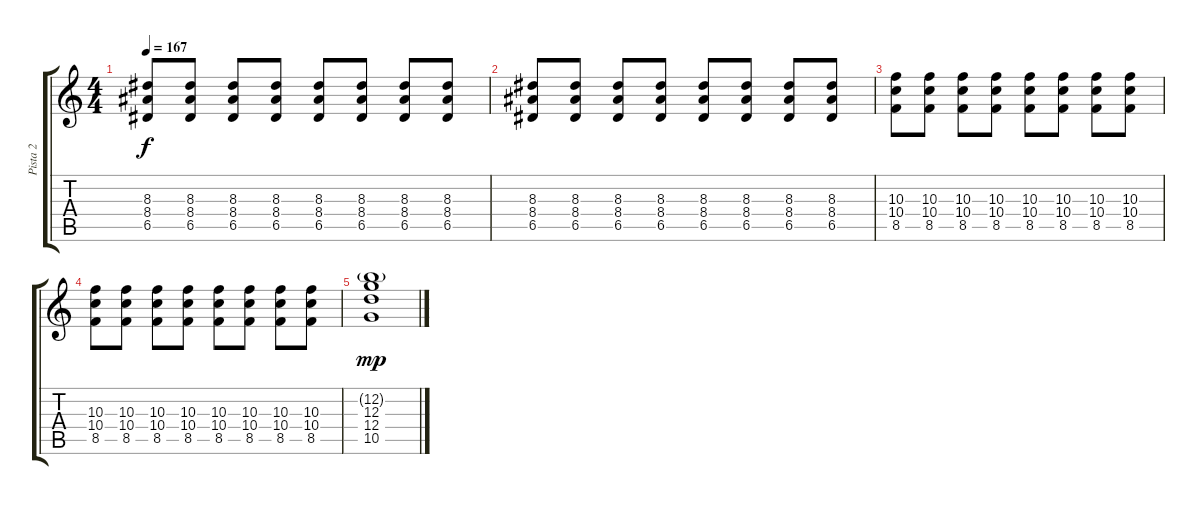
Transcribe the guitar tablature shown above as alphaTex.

\track ("Pista 2" "Pista 2") {instrument overdrivenguitar}
\staff {score tabs}
\tuning (E4 B3 G3 D3 A2 E2) {hide}
\ts (4 4)
\tempo 167
\clef g2
\ks c
(8.3 8.4 6.5).8{dy f} (8.3 8.4 6.5).8 (8.3 8.4 6.5).8 (8.3 8.4 6.5).8 (8.3 8.4 6.5).8 (8.3 8.4 6.5).8 (8.3 8.4 6.5).8 (8.3 8.4 6.5).8 |
(8.3 8.4 6.5).8 (8.3 8.4 6.5).8 (8.3 8.4 6.5).8 (8.3 8.4 6.5).8 (8.3 8.4 6.5).8 (8.3 8.4 6.5).8 (8.3 8.4 6.5).8 (8.3 8.4 6.5).8 |
(10.3 10.4 8.5).8 (10.3 10.4 8.5).8 (10.3 10.4 8.5).8 (10.3 10.4 8.5).8 (10.3 10.4 8.5).8 (10.3 10.4 8.5).8 (10.3 10.4 8.5).8 (10.3 10.4 8.5).8 |
(10.3 10.4 8.5).8 (10.3 10.4 8.5).8 (10.3 10.4 8.5).8 (10.3 10.4 8.5).8 (10.3 10.4 8.5).8 (10.3 10.4 8.5).8 (10.3 10.4 8.5).8 (10.3 10.4 8.5).8 |
(12.2{g} 12.3 12.4 10.5).1{dy mp}
